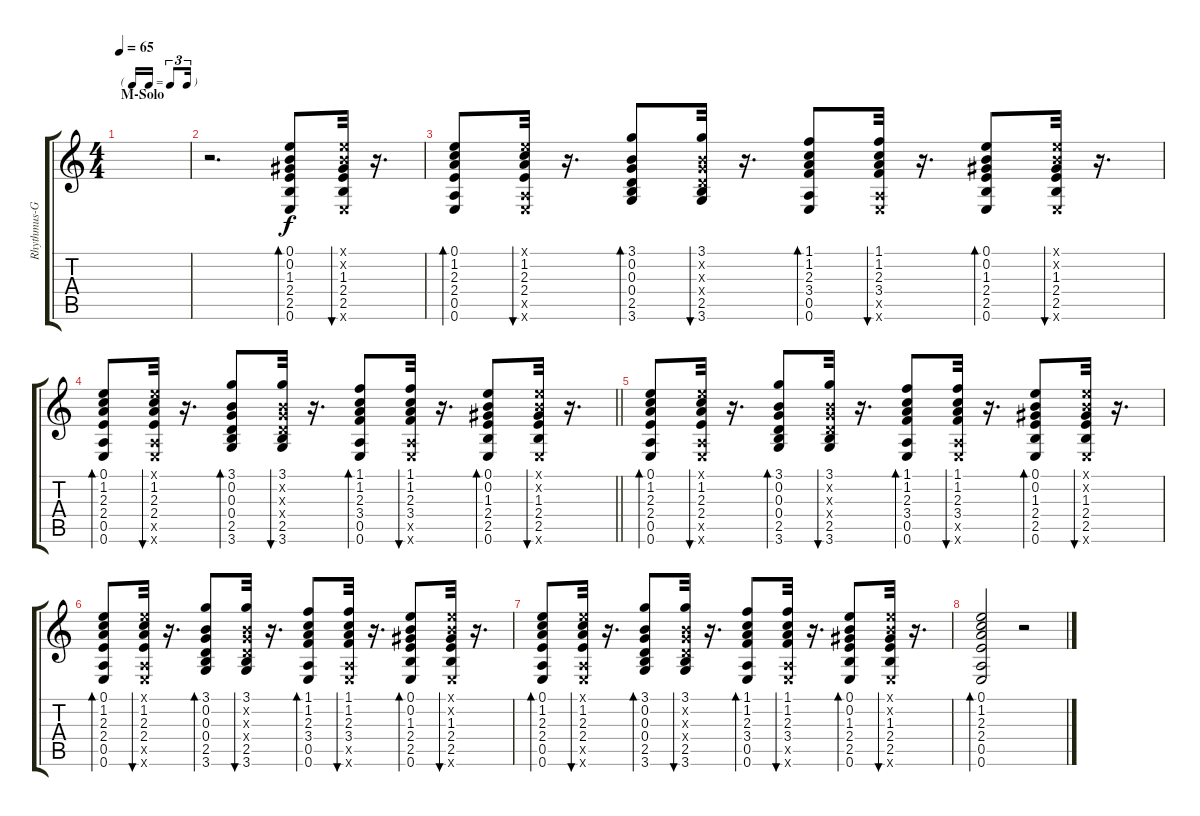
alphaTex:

\track ("Rhythmus-Gitarre" "Rhythmus-G") {instrument electricguitarjazz}
\staff {score tabs}
\tuning (E4 B3 G3 D3 A2 E2) {hide}
\ts (4 4)
\tf triplet16th
\section ("" "M-Solo")
\tempo 65
\clef g2
\ks c
|
r.2{d} (0.1 0.2 1.3 2.4 2.5 0.6).8{bd 30} (0.1{x} 0.2{x} 1.3 2.4 2.5 0.6{x}).32{bu 30} r.16{d} |
(0.1 1.2 2.3 2.4 0.5 0.6).8{bd 60} (0.1{x} 1.2 2.3 2.4 0.5{x} 0.6{x}).32{bu 30} r.16{d} (3.1 0.2 0.3 0.4 2.5 3.6).8{bd 30} (3.1 0.2{x} 0.3{x} 0.4{x} 2.5 3.6).32{bu 30} r.16{d} (1.1 1.2 2.3 3.4 0.5 0.6).8{bd 30} (1.1 1.2 2.3 3.4 0.5{x} 0.6{x}).32{bu 30} r.16{d} (0.1 0.2 1.3 2.4 2.5 0.6).8{bd 30} (0.1{x} 0.2{x} 1.3 2.4 2.5 0.6{x}).32{bu 30} r.16{d} |
\barLineRight lightlight
(0.1 1.2 2.3 2.4 0.5 0.6).8{bd 60} (0.1{x} 1.2 2.3 2.4 0.5{x} 0.6{x}).32{bu 30} r.16{d} (3.1 0.2 0.3 0.4 2.5 3.6).8{bd 30} (3.1 0.2{x} 0.3{x} 0.4{x} 2.5 3.6).32{bu 30} r.16{d} (1.1 1.2 2.3 3.4 0.5 0.6).8{bd 30} (1.1 1.2 2.3 3.4 0.5{x} 0.6{x}).32{bu 30} r.16{d} (0.1 0.2 1.3 2.4 2.5 0.6).8{bd 30} (0.1{x} 0.2{x} 1.3 2.4 2.5 0.6{x}).32{bu 30} r.16{d} |
(0.1 1.2 2.3 2.4 0.5 0.6).8{bd 60} (0.1{x} 1.2 2.3 2.4 0.5{x} 0.6{x}).32{bu 30} r.16{d} (3.1 0.2 0.3 0.4 2.5 3.6).8{bd 30} (3.1 0.2{x} 0.3{x} 0.4{x} 2.5 3.6).32{bu 30} r.16{d} (1.1 1.2 2.3 3.4 0.5 0.6).8{bd 30} (1.1 1.2 2.3 3.4 0.5{x} 0.6{x}).32{bu 30} r.16{d} (0.1 0.2 1.3 2.4 2.5 0.6).8{bd 30} (0.1{x} 0.2{x} 1.3 2.4 2.5 0.6{x}).32{bu 30} r.16{d} |
(0.1 1.2 2.3 2.4 0.5 0.6).8{bd 60} (0.1{x} 1.2 2.3 2.4 0.5{x} 0.6{x}).32{bu 30} r.16{d} (3.1 0.2 0.3 0.4 2.5 3.6).8{bd 30} (3.1 0.2{x} 0.3{x} 0.4{x} 2.5 3.6).32{bu 30} r.16{d} (1.1 1.2 2.3 3.4 0.5 0.6).8{bd 30} (1.1 1.2 2.3 3.4 0.5{x} 0.6{x}).32{bu 30} r.16{d} (0.1 0.2 1.3 2.4 2.5 0.6).8{bd 30} (0.1{x} 0.2{x} 1.3 2.4 2.5 0.6{x}).32{bu 30} r.16{d} |
(0.1 1.2 2.3 2.4 0.5 0.6).8{bd 60} (0.1{x} 1.2 2.3 2.4 0.5{x} 0.6{x}).32{bu 30} r.16{d} (3.1 0.2 0.3 0.4 2.5 3.6).8{bd 30} (3.1 0.2{x} 0.3{x} 0.4{x} 2.5 3.6).32{bu 30} r.16{d} (1.1 1.2 2.3 3.4 0.5 0.6).8{bd 30} (1.1 1.2 2.3 3.4 0.5{x} 0.6{x}).32{bu 30} r.16{d} (0.1 0.2 1.3 2.4 2.5 0.6).8{bd 30} (0.1{x} 0.2{x} 1.3 2.4 2.5 0.6{x}).32{bu 30} r.16{d} |
(0.1 1.2 2.3 2.4 0.5 0.6).2{bd 60} r.2
